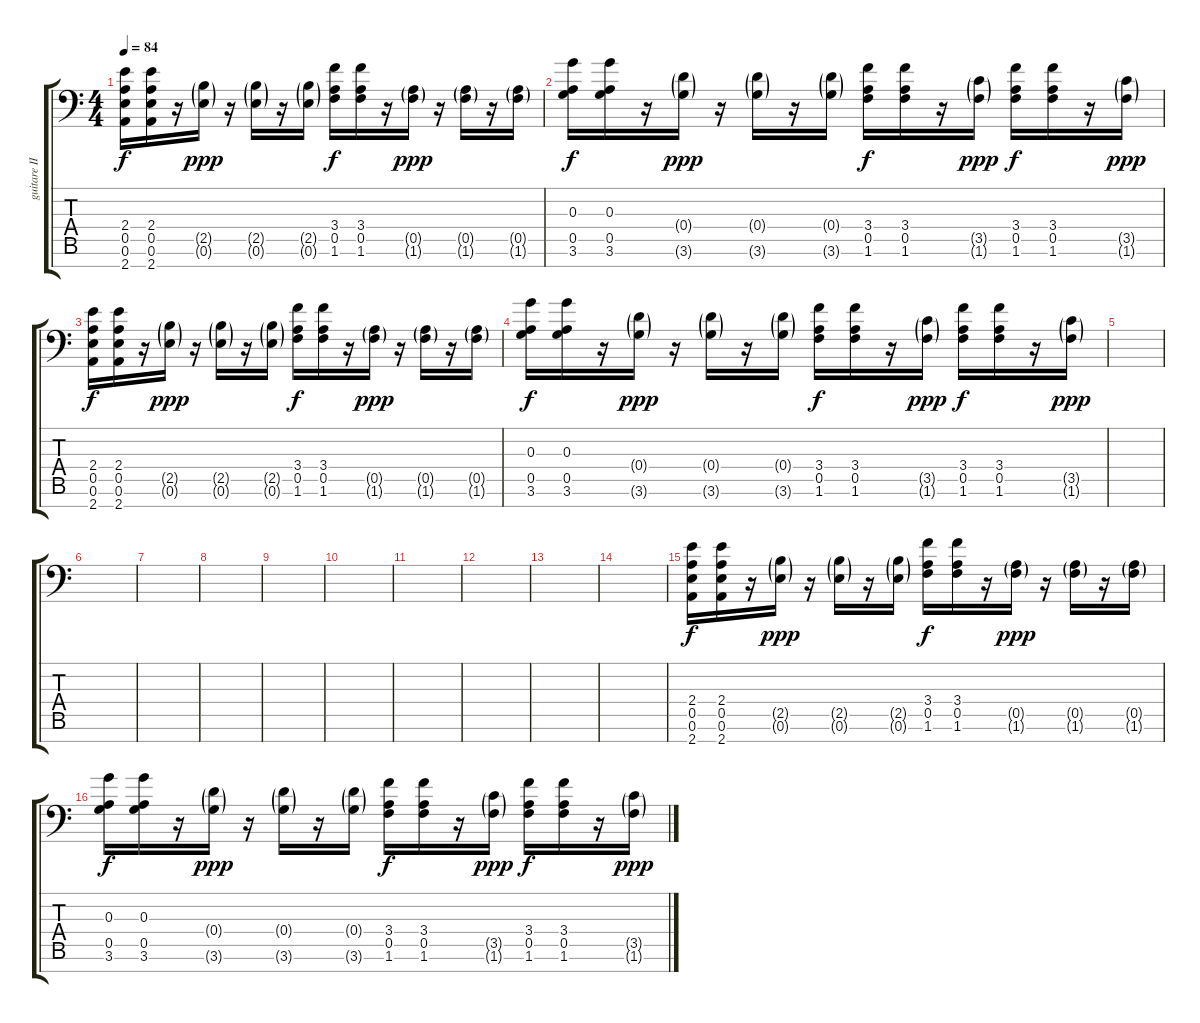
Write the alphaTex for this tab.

\track ("guitare II (7 strings)" "guitare II") {instrument distortionguitar}
\staff {score tabs}
\tuning (E4 B3 G3 D3 A2 E2 G1) {hide}
\ts (4 4)
\tempo 84
\clef f4
\ks c
(2.4 0.5 0.6 2.7).16{dy f} (2.4 0.5 0.6 2.7).16 r.16 (2.5{g} 0.6{g}).16{dy ppp} r.16 (2.5{g} 0.6{g}).16 r.16 (2.5{g} 0.6{g}).16 (3.4 0.5 1.6).16{dy f} (3.4 0.5 1.6).16 r.16 (0.5{g} 1.6{g}).16{dy ppp} r.16 (0.5{g} 1.6{g}).16 r.16 (0.5{g} 1.6{g}).16 |
(0.3 0.5 3.6).16{dy f} (0.3 0.5 3.6).16 r.16 (0.4{g} 3.6{g}).16{dy ppp} r.16 (0.4{g} 3.6{g}).16 r.16 (0.4{g} 3.6{g}).16 (3.4 0.5 1.6).16{dy f} (3.4 0.5 1.6).16 r.16 (3.5{g} 1.6{g}).16{dy ppp} (3.4 0.5 1.6).16{dy f} (3.4 0.5 1.6).16 r.16 (3.5{g} 1.6{g}).16{dy ppp} |
(2.4 0.5 0.6 2.7).16{dy f} (2.4 0.5 0.6 2.7).16 r.16 (2.5{g} 0.6{g}).16{dy ppp} r.16 (2.5{g} 0.6{g}).16 r.16 (2.5{g} 0.6{g}).16 (3.4 0.5 1.6).16{dy f} (3.4 0.5 1.6).16 r.16 (0.5{g} 1.6{g}).16{dy ppp} r.16 (0.5{g} 1.6{g}).16 r.16 (0.5{g} 1.6{g}).16 |
(0.3 0.5 3.6).16{dy f} (0.3 0.5 3.6).16 r.16 (0.4{g} 3.6{g}).16{dy ppp} r.16 (0.4{g} 3.6{g}).16 r.16 (0.4{g} 3.6{g}).16 (3.4 0.5 1.6).16{dy f} (3.4 0.5 1.6).16 r.16 (3.5{g} 1.6{g}).16{dy ppp} (3.4 0.5 1.6).16{dy f} (3.4 0.5 1.6).16 r.16 (3.5{g} 1.6{g}).16{dy ppp} |
|
|
|
|
|
|
|
|
|
|
(2.4 0.5 0.6 2.7).16{dy f} (2.4 0.5 0.6 2.7).16 r.16 (2.5{g} 0.6{g}).16{dy ppp} r.16 (2.5{g} 0.6{g}).16 r.16 (2.5{g} 0.6{g}).16 (3.4 0.5 1.6).16{dy f} (3.4 0.5 1.6).16 r.16 (0.5{g} 1.6{g}).16{dy ppp} r.16 (0.5{g} 1.6{g}).16 r.16 (0.5{g} 1.6{g}).16 |
(0.3 0.5 3.6).16{dy f} (0.3 0.5 3.6).16 r.16 (0.4{g} 3.6{g}).16{dy ppp} r.16 (0.4{g} 3.6{g}).16 r.16 (0.4{g} 3.6{g}).16 (3.4 0.5 1.6).16{dy f} (3.4 0.5 1.6).16 r.16 (3.5{g} 1.6{g}).16{dy ppp} (3.4 0.5 1.6).16{dy f} (3.4 0.5 1.6).16 r.16 (3.5{g} 1.6{g}).16{dy ppp}
